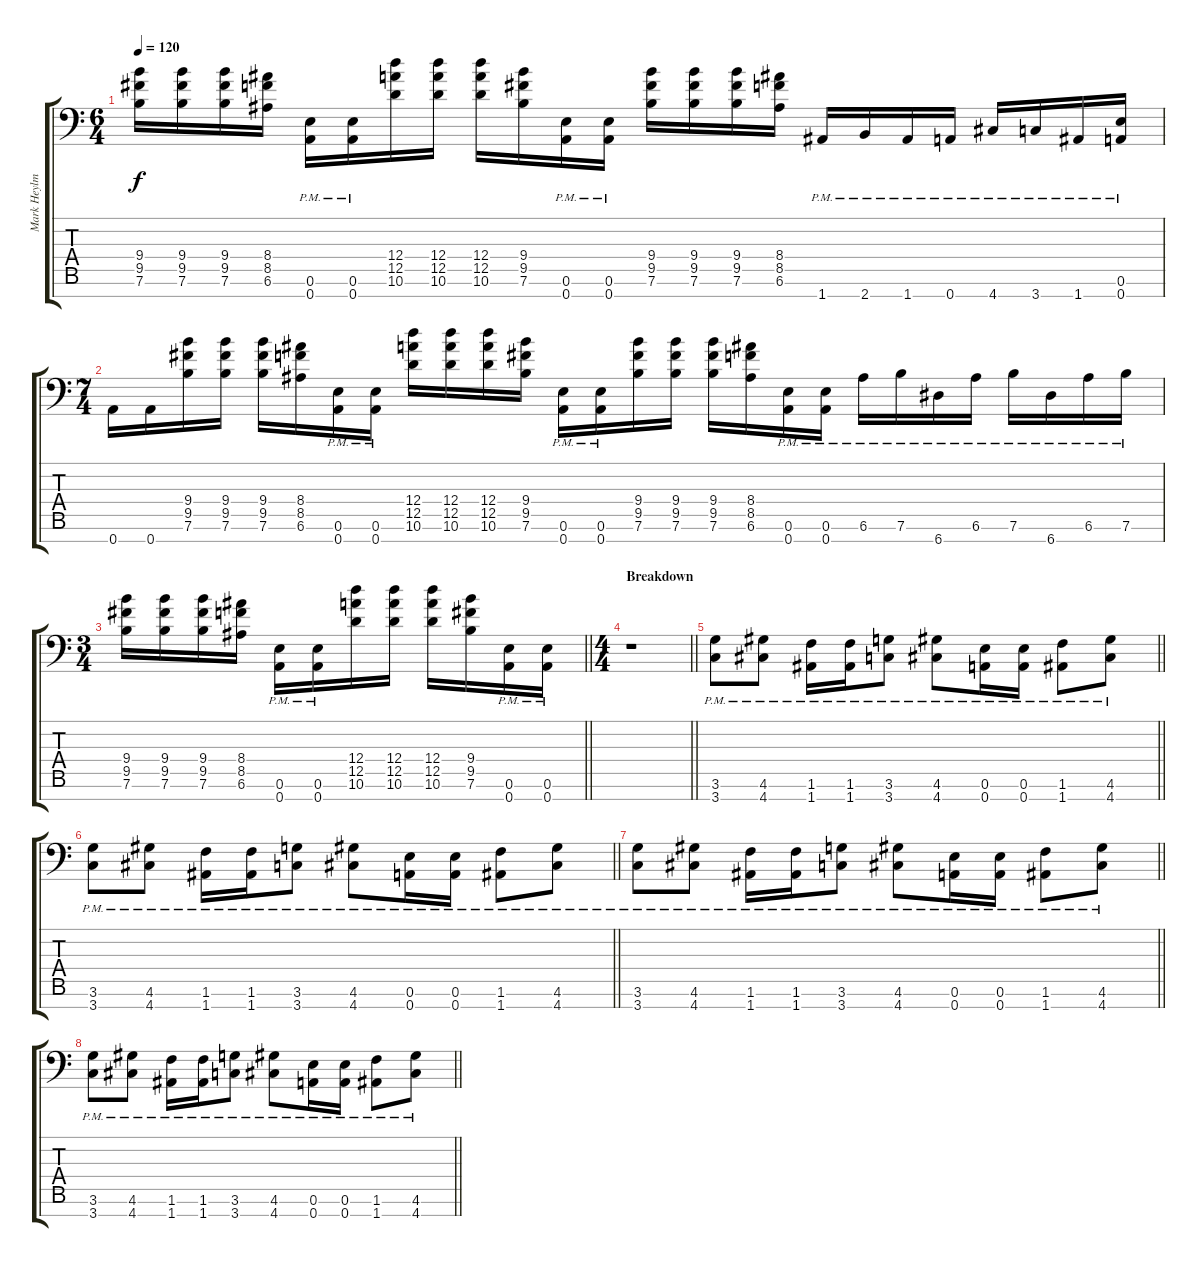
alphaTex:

\track ("Mark Heylmun - Guitar" "Mark Heylm") {instrument distortionguitar}
\staff {score tabs}
\tuning (E4 B3 G3 D3 A2 E2 A1) {hide}
\ts (6 4)
\tempo 120
\clef f4
\ks c
(9.4 9.5 7.6).16{dy f} (9.4 9.5 7.6).16 (9.4 9.5 7.6).16 (8.4 8.5 6.6).16 (0.6{pm} 0.7).16 (0.6{pm} 0.7{pm}).16 (12.4 12.5 10.6).16 (12.4 12.5 10.6).16 (12.4 12.5 10.6).16 (9.4 9.5 7.6).16 (0.6{pm} 0.7{pm}).16 (0.6{pm} 0.7{pm}).16 (9.4 9.5 7.6).16 (9.4 9.5 7.6).16 (9.4 9.5 7.6).16 (8.4 8.5 6.6).16 1.7{pm}.16 2.7{pm}.16 1.7{pm}.16 0.7{pm}.16 4.7{pm}.16 3.7{pm}.16 1.7{pm}.16 (0.6{pm} 0.7{pm}).16 |
\ts (7 4)
0.7.16 0.7.16 (9.4 9.5 7.6).16 (9.4 9.5 7.6).16 (9.4 9.5 7.6).16 (8.4 8.5 6.6).16 (0.6{pm} 0.7).16 (0.6{pm} 0.7{pm}).16 (12.4 12.5 10.6).16 (12.4 12.5 10.6).16 (12.4 12.5 10.6).16 (9.4 9.5 7.6).16 (0.6{pm} 0.7{pm}).16 (0.6{pm} 0.7{pm}).16 (9.4 9.5 7.6).16 (9.4 9.5 7.6).16 (9.4 9.5 7.6).16 (8.4 8.5 6.6).16 (0.6{pm} 0.7{pm}).16 (0.6{pm} 0.7{pm}).16 6.6{pm}.16 7.6{pm}.16 6.7{pm}.16 6.6{pm}.16 7.6{pm}.16 6.7{pm}.16 6.6{pm}.16 7.6{pm}.16 |
\ts (3 4)
\barLineRight lightlight
(9.4 9.5 7.6).16 (9.4 9.5 7.6).16 (9.4 9.5 7.6).16 (8.4 8.5 6.6).16 (0.6{pm} 0.7).16 (0.6{pm} 0.7{pm}).16 (12.4 12.5 10.6).16 (12.4 12.5 10.6).16 (12.4 12.5 10.6).16 (9.4 9.5 7.6).16 (0.6{pm} 0.7{pm}).16 (0.6{pm} 0.7{pm}).16 |
\ts (4 4)
\section ("" "Breakdown")
\barLineRight lightlight
r.1 |
\barLineRight lightlight
(3.6{pm} 3.7{pm}).8 (4.6{pm} 4.7{pm}).8 (1.6{pm} 1.7{pm}).16 (1.6{pm} 1.7{pm}).16 (3.6{pm} 3.7{pm}).8 (4.6{pm} 4.7{pm}).8 (0.6{pm} 0.7{pm}).16 (0.6{pm} 0.7{pm}).16 (1.6{pm} 1.7{pm}).8 (4.6{pm} 4.7{pm}).8 |
\barLineRight lightlight
(3.6{pm} 3.7{pm}).8 (4.6{pm} 4.7{pm}).8 (1.6{pm} 1.7{pm}).16 (1.6{pm} 1.7{pm}).16 (3.6{pm} 3.7{pm}).8 (4.6{pm} 4.7{pm}).8 (0.6{pm} 0.7{pm}).16 (0.6{pm} 0.7{pm}).16 (1.6{pm} 1.7{pm}).8 (4.6{pm} 4.7{pm}).8 |
\barLineRight lightlight
(3.6{pm} 3.7{pm}).8 (4.6{pm} 4.7{pm}).8 (1.6{pm} 1.7{pm}).16 (1.6{pm} 1.7{pm}).16 (3.6{pm} 3.7{pm}).8 (4.6{pm} 4.7{pm}).8 (0.6{pm} 0.7{pm}).16 (0.6{pm} 0.7{pm}).16 (1.6{pm} 1.7{pm}).8 (4.6{pm} 4.7{pm}).8 |
\barLineRight lightlight
(3.6{pm} 3.7{pm}).8 (4.6{pm} 4.7{pm}).8 (1.6{pm} 1.7{pm}).16 (1.6{pm} 1.7{pm}).16 (3.6{pm} 3.7{pm}).8 (4.6{pm} 4.7{pm}).8 (0.6{pm} 0.7{pm}).16 (0.6{pm} 0.7{pm}).16 (1.6{pm} 1.7{pm}).8 (4.6{pm} 4.7{pm}).8
